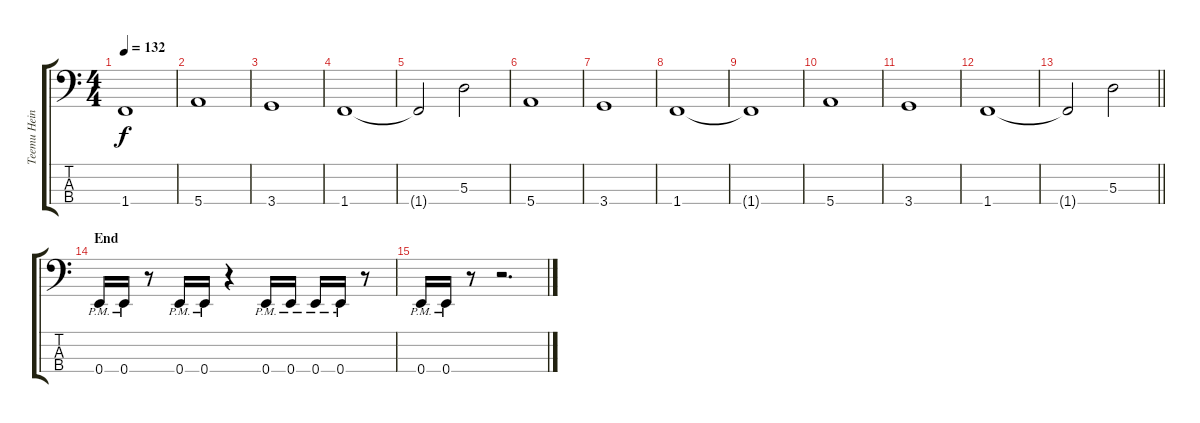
\track ("Teemu Heinola (bass)" "Teemu Hein") {instrument electricbasspick}
\staff {score tabs}
\tuning (G2 D2 A1 E1) {hide}
\ts (4 4)
\tempo 132
\clef f4
\ks c
1.4{t}.1{dy f} |
5.4.1 |
3.4.1 |
1.4.1 |
1.4{t}.2 5.3.2 |
5.4.1 |
3.4.1 |
1.4.1 |
1.4{t}.1 |
5.4.1 |
3.4.1 |
1.4.1 |
\barLineRight lightlight
1.4{t}.2 5.3.2 |
\section ("" "End")
\ks aminor
0.4{pm}.16 0.4{pm}.16 r.8 0.4{pm}.16 0.4{pm}.16 r.4 0.4{pm}.16 0.4{pm}.16 0.4{pm}.16 0.4{pm}.16 r.8 |
0.4{pm}.16 0.4{pm}.16 r.8 r.2{d}
